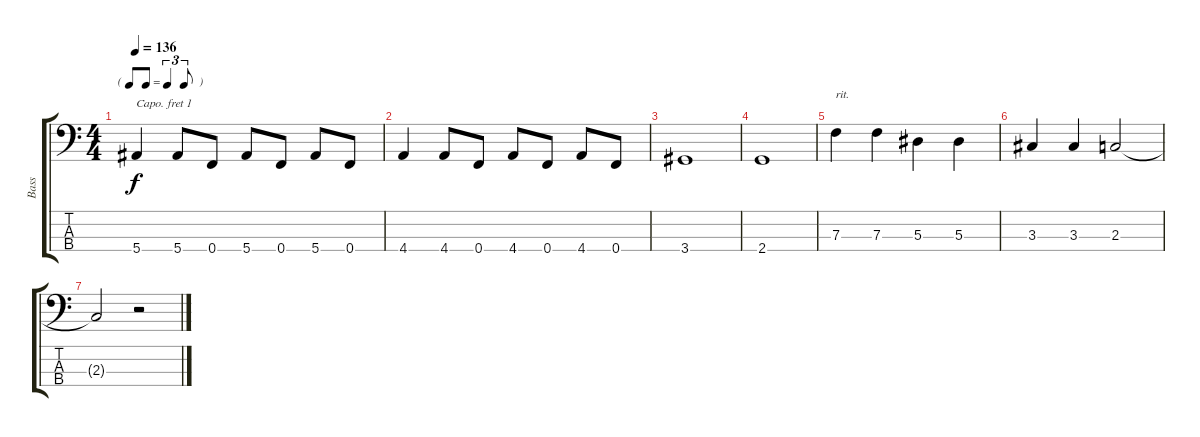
\track ("Bass" "Bass") {instrument electricbasspick}
\staff {score tabs}
\capo 1
\tuning (G2 D2 A1 E1) {hide}
\ts (4 4)
\tf triplet8th
\tempo 136
\clef f4
\ks c
5.4.4{dy f} 5.4.8 0.4.8 5.4.8 0.4.8 5.4.8 0.4.8 |
4.4.4 4.4.8 0.4.8 4.4.8 0.4.8 4.4.8 0.4.8 |
3.4.1 |
2.4.1 |
7.3.4{txt "rit."} 7.3.4 5.3.4 5.3.4 |
3.3.4 3.3.4 2.3.2 |
2.3{t}.2 r.2
